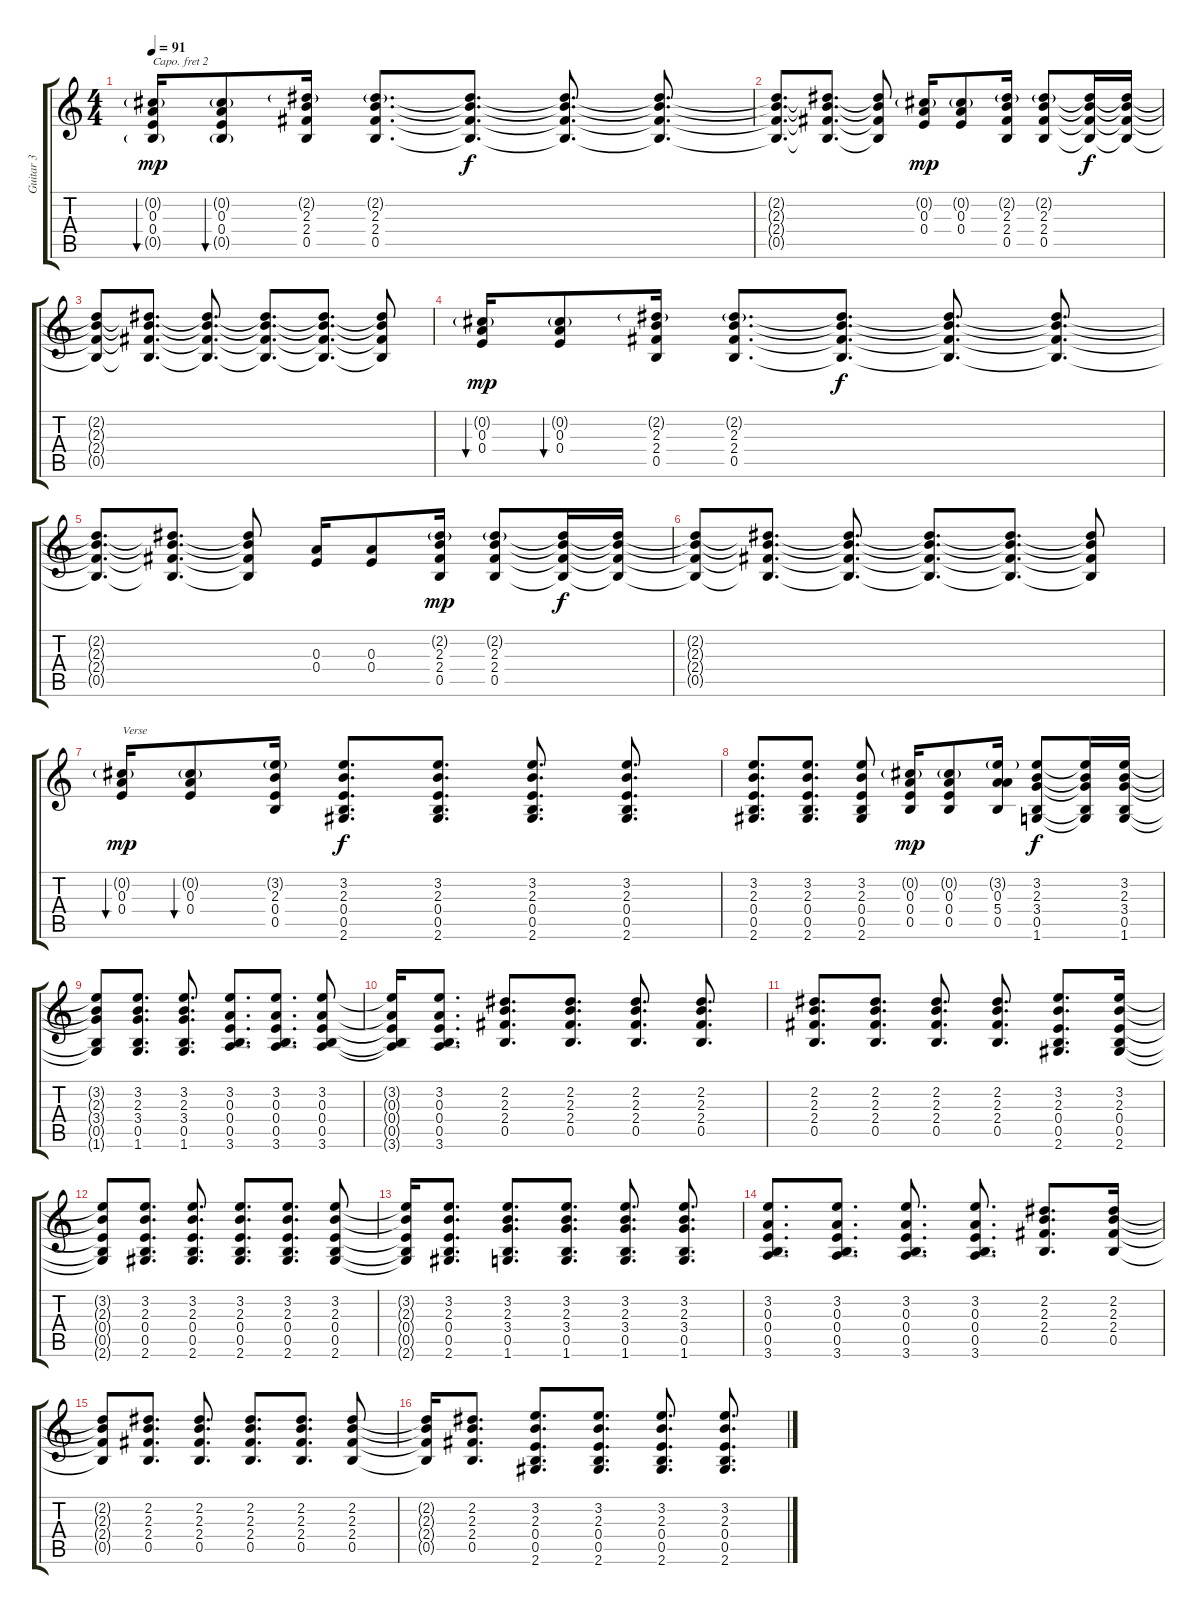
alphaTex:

\track ("Guitar 3" "Guitar 3") {instrument distortionguitar}
\staff {score tabs}
\capo 2
\tuning (E4 B3 G3 D3 A2 E2) {hide}
\ts (4 4)
\tempo 91
\clef g2
\ks c
(0.2{g} 0.3 0.4 0.5{g}).16{bu 60 dy mp instrument distortionguitar} (0.2{g} 0.3 0.4 0.5{g}).8{bu 60} (2.2{g} 2.3 2.4 0.5).16 (2.2{g} 2.3 2.4 0.5).8{d} (2.2{t} 2.3{t} 2.4{t} 0.5{t}).8{d dy f} (2.2{t} 2.3{t} 2.4{t} 0.5{t}).8{d} (2.2{t} 2.3{t} 2.4{t} 0.5{t}).8{d} |
(2.2{t} 2.3{t} 2.4{t} 0.5{t}).8{d} (2.2{t} 2.3{t} 2.4{t} 0.5{t}).8{d} (2.2{t} 2.3{t} 2.4{t} 0.5{t}).8 (0.2{g} 0.3 0.4).16{dy mp} (0.2{g} 0.3 0.4).8 (2.2{g} 2.3 2.4 0.5).16 (2.2{g} 2.3 2.4 0.5).8 (2.2{t} 2.3{t} 2.4{t} 0.5{t}).16{dy f} (2.2{t} 2.3{t} 2.4{t} 0.5{t}).16 |
(2.2{t} 2.3{t} 2.4{t} 0.5{t}).8 (2.2{t} 2.3{t} 2.4{t} 0.5{t}).8{d} (2.2{t} 2.3{t} 2.4{t} 0.5{t}).8{d} (2.2{t} 2.3{t} 2.4{t} 0.5{t}).8{d} (2.2{t} 2.3{t} 2.4{t} 0.5{t}).8{d} (2.2{t} 2.3{t} 2.4{t} 0.5{t}).8 |
(0.2{g} 0.3 0.4).16{bu 60 dy mp} (0.2{g} 0.3 0.4).8{bu 60} (2.2{g} 2.3 2.4 0.5).16 (2.2{g} 2.3 2.4 0.5).8{d} (2.2{t} 2.3{t} 2.4{t} 0.5{t}).8{d dy f} (2.2{t} 2.3{t} 2.4{t} 0.5{t}).8{d} (2.2{t} 2.3{t} 2.4{t} 0.5{t}).8{d} |
(2.2{t} 2.3{t} 2.4{t} 0.5{t}).8{d} (2.2{t} 2.3{t} 2.4{t} 0.5{t}).8{d} (2.2{t} 2.3{t} 2.4{t} 0.5{t}).8 (0.3 0.4).16 (0.3 0.4).8 (2.2{g} 2.3 2.4 0.5).16{dy mp} (2.2{g} 2.3 2.4 0.5).8 (2.2{t} 2.3{t} 2.4{t} 0.5{t}).16{dy f} (2.2{t} 2.3{t} 2.4{t} 0.5{t}).16 |
(2.2{t} 2.3{t} 2.4{t} 0.5{t}).8 (2.2{t} 2.3{t} 2.4{t} 0.5{t}).8{d} (2.2{t} 2.3{t} 2.4{t} 0.5{t}).8{d} (2.2{t} 2.3{t} 2.4{t} 0.5{t}).8{d} (2.2{t} 2.3{t} 2.4{t} 0.5{t}).8{d} (2.2{t} 2.3{t} 2.4{t} 0.5{t}).8 |
(0.2{g} 0.3 0.4).16{bu 60 txt "Verse" dy mp} (0.2{g} 0.3 0.4).8{bu 60} (3.2{g} 2.3 0.4 0.5).16 (3.2 2.3 0.4 0.5 2.6).8{d dy f} (3.2 2.3 0.4 0.5 2.6).8{d} (3.2 2.3 0.4 0.5 2.6).8{d} (3.2 2.3 0.4 0.5 2.6).8{d} |
(3.2 2.3 0.4 0.5 2.6).8{d} (3.2 2.3 0.4 0.5 2.6).8{d} (3.2 2.3 0.4 0.5 2.6).8 (0.2{g} 0.3 0.4 0.5).16{dy mp} (0.2{g} 0.3 0.4 0.5).8 (3.2{g} 0.3 5.4 0.5).16 (3.2 2.3 3.4 0.5 1.6).8{dy f} (3.2{t} 2.3{t} 3.4{t} 0.5{t} 1.6{t}).16 (3.2 2.3 3.4 0.5 1.6).16 |
(3.2{t} 2.3{t} 3.4{t} 0.5{t} 1.6{t}).8 (3.2 2.3 3.4 0.5 1.6).8{d} (3.2 2.3 3.4 0.5 1.6).8{d} (3.2 0.3 0.4 0.5 3.6).8{d} (3.2 0.3 0.4 0.5 3.6).8{d} (3.2 0.3 0.4 0.5 3.6).8 |
(3.2{t} 0.3{t} 0.4{t} 0.5{t} 3.6{t}).16 (3.2 0.3 0.4 0.5 3.6).8{d} (2.2 2.3 2.4 0.5).8{d} (2.2 2.3 2.4 0.5).8{d} (2.2 2.3 2.4 0.5).8{d} (2.2 2.3 2.4 0.5).8{d} |
(2.2 2.3 2.4 0.5).8{d} (2.2 2.3 2.4 0.5).8{d} (2.2 2.3 2.4 0.5).8{d} (2.2 2.3 2.4 0.5).8{d} (3.2 2.3 0.4 0.5 2.6).8{d} (3.2 2.3 0.4 0.5 2.6).16 |
(3.2{t} 2.3{t} 0.4{t} 0.5{t} 2.6{t}).8 (3.2 2.3 0.4 0.5 2.6).8{d} (3.2 2.3 0.4 0.5 2.6).8{d} (3.2 2.3 0.4 0.5 2.6).8{d} (3.2 2.3 0.4 0.5 2.6).8{d} (3.2 2.3 0.4 0.5 2.6).8 |
(3.2{t} 2.3{t} 0.4{t} 0.5{t} 2.6{t}).16 (3.2 2.3 0.4 0.5 2.6).8{d} (3.2 2.3 3.4 0.5 1.6).8{d} (3.2 2.3 3.4 0.5 1.6).8{d} (3.2 2.3 3.4 0.5 1.6).8{d} (3.2 2.3 3.4 0.5 1.6).8{d} |
(3.2 0.3 0.4 0.5 3.6).8{d} (3.2 0.3 0.4 0.5 3.6).8{d} (3.2 0.3 0.4 0.5 3.6).8{d} (3.2 0.3 0.4 0.5 3.6).8{d} (2.2 2.3 2.4 0.5).8{d} (2.2 2.3 2.4 0.5).16 |
(2.2{t} 2.3{t} 2.4{t} 0.5{t}).8 (2.2 2.3 2.4 0.5).8{d} (2.2 2.3 2.4 0.5).8{d} (2.2 2.3 2.4 0.5).8{d} (2.2 2.3 2.4 0.5).8{d} (2.2 2.3 2.4 0.5).8 |
(2.2{t} 2.3{t} 2.4{t} 0.5{t}).16 (2.2 2.3 2.4 0.5).8{d} (3.2 2.3 0.4 0.5 2.6).8{d} (3.2 2.3 0.4 0.5 2.6).8{d} (3.2 2.3 0.4 0.5 2.6).8{d} (3.2 2.3 0.4 0.5 2.6).8{d}
